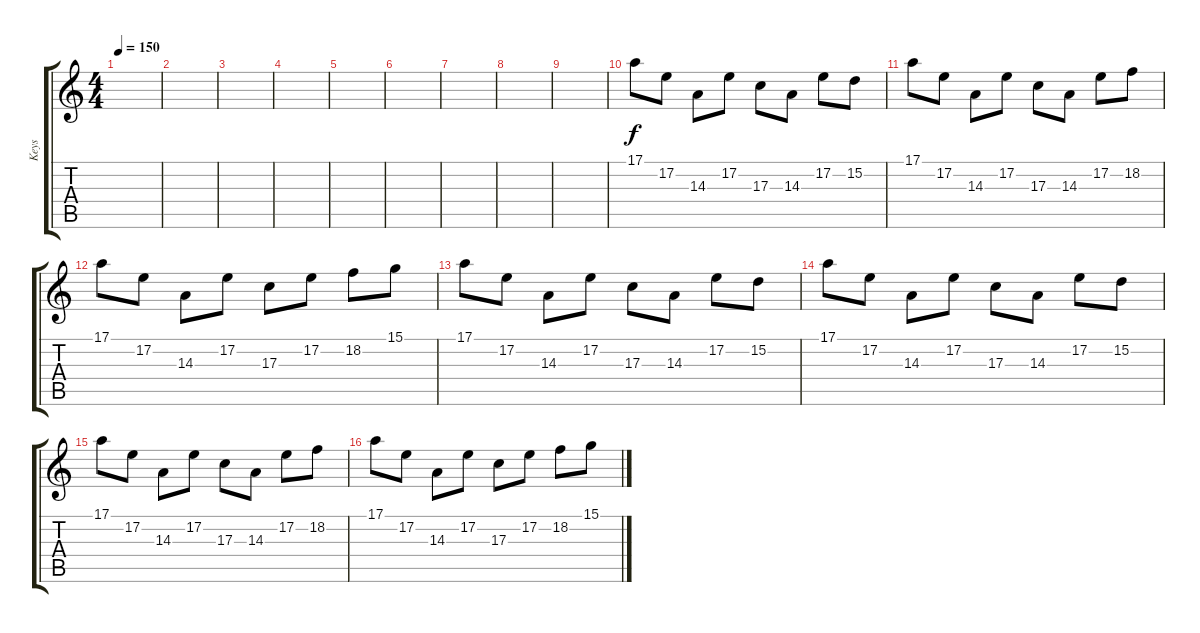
\track ("Keys" "Keys") {instrument fx8scifi}
\staff {score tabs}
\tuning (E4 B3 G3 D3 A2 E2) {hide}
\ts (4 4)
\tempo 150
\clef g2
\ks c
|
|
|
|
|
|
|
|
|
17.1.8 17.2.8 14.3.8 17.2.8 17.3.8 14.3.8 17.2.8 15.2.8 |
17.1.8 17.2.8 14.3.8 17.2.8 17.3.8 14.3.8 17.2.8 18.2.8 |
17.1.8 17.2.8 14.3.8 17.2.8 17.3.8 17.2.8 18.2.8 15.1.8 |
17.1.8 17.2.8 14.3.8 17.2.8 17.3.8 14.3.8 17.2.8 15.2.8 |
17.1.8 17.2.8 14.3.8 17.2.8 17.3.8 14.3.8 17.2.8 15.2.8 |
17.1.8 17.2.8 14.3.8 17.2.8 17.3.8 14.3.8 17.2.8 18.2.8 |
17.1.8 17.2.8 14.3.8 17.2.8 17.3.8 17.2.8 18.2.8 15.1.8
